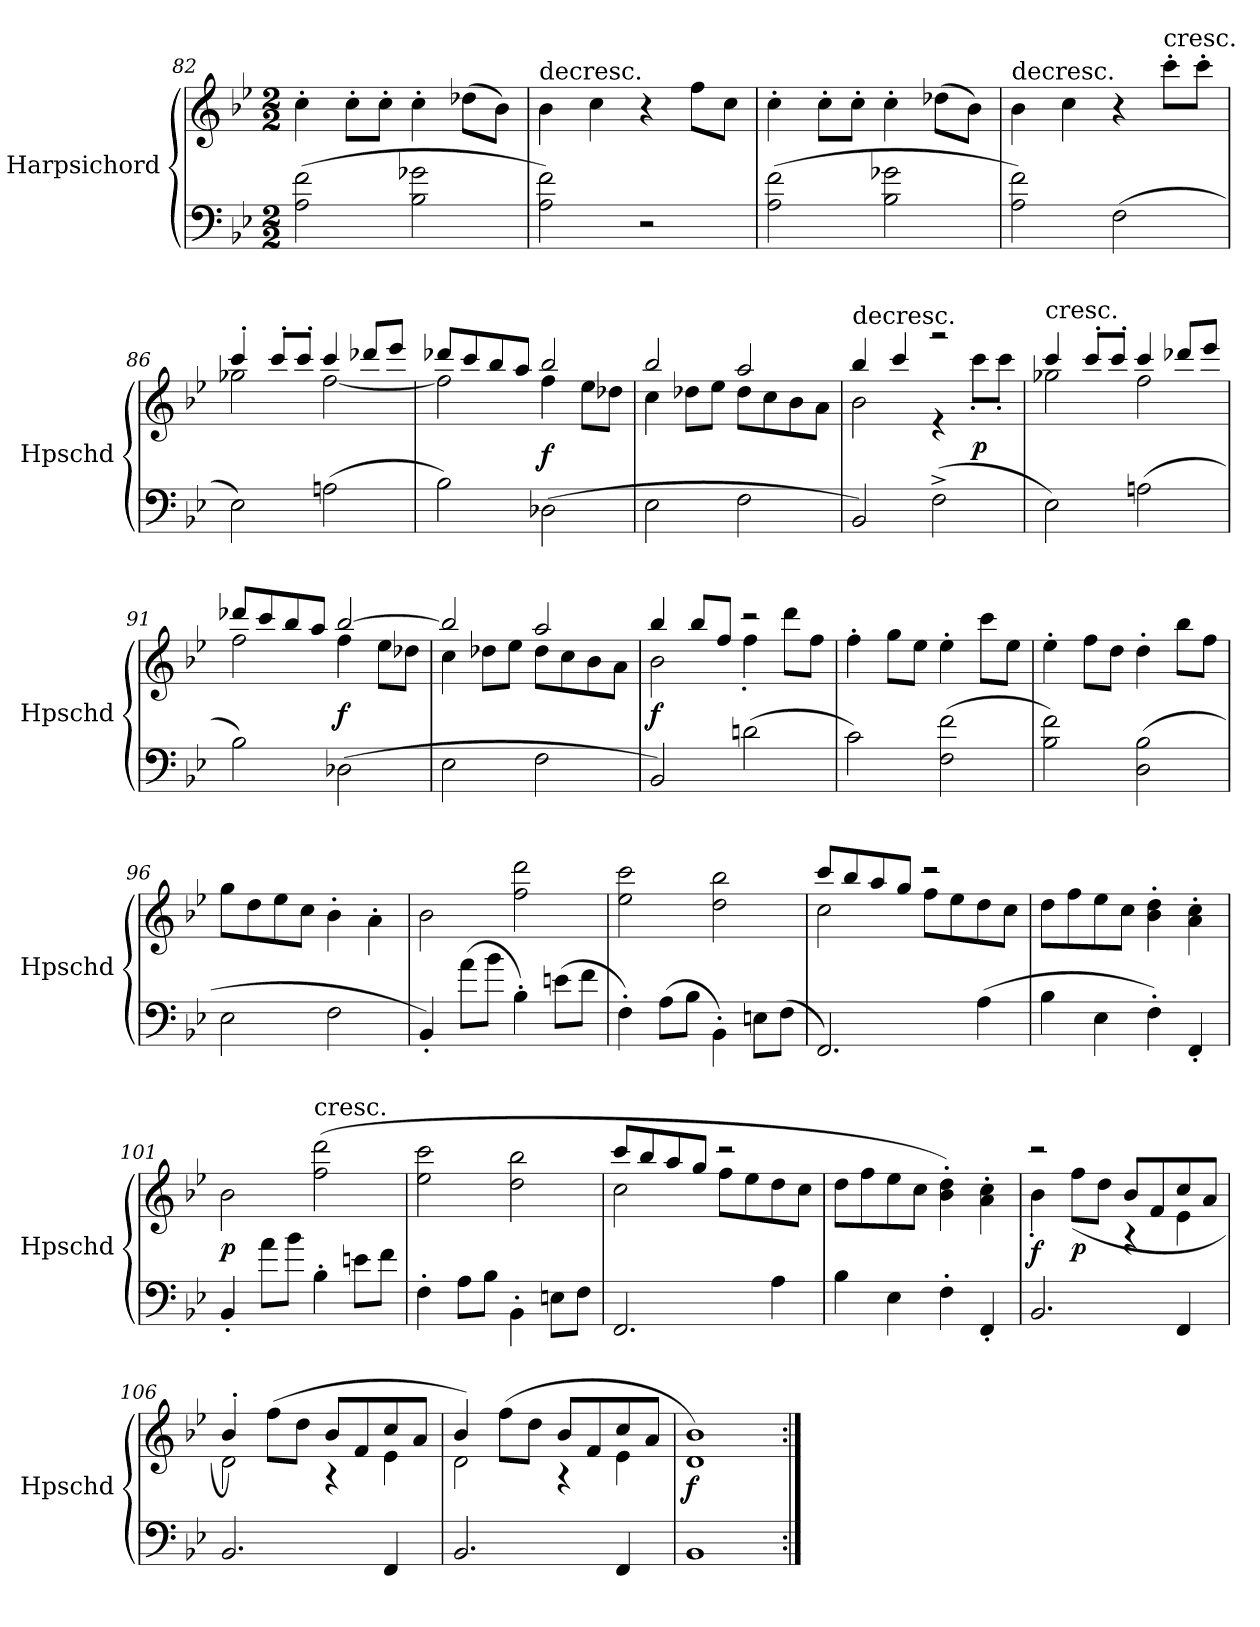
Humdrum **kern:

**kern	**kern	**dynam
*part1	*part1	*part1
*staff2	*staff1	*staff1/2
*I"Harpsichord	*	*
*I'Hpschd	*	*
*clefF4	*clefG2	*
*k[b-e-]	*k[b-e-]	*
*M2/2	*M2/2	*
=82	=82	=82
(2A\ 2f\	4cc'\	.
.	8cc'\L	.
.	8cc'\J	.
2B-\ 2g-X\	4cc'\	.
.	(8dd-X\L	.
.	8b-\J)	.
=83	=83	=83
!	!LO:TX:t=decresc.	!
2A\ 2f\)	4b-\	.
.	4cc\	.
2r	4r	.
.	8ff\L	.
.	8cc\J	.
=84	=84	=84
(2A\ 2f\	4cc'\	.
.	8cc'\L	.
.	8cc'\J	.
2B-\ 2g-X\	4cc'\	.
.	(8dd-X\L	.
.	8b-\J)	.
=85	=85	=85
!	!LO:TX:t=decresc.	!
2A\ 2f\)	4b-\	.
.	4cc\	.
(2F\	4r	.
!	!LO:TX:t=cresc.	!
.	8ccc'\L	.
.	8ccc'\J	.
=86	=86	=86
*	*^	*
2E-\)	4ccc'/	2gg-X\	.
.	8ccc'/L	.	.
.	8ccc'/J	.	.
(2An\	4ccc/	[2ff\	.
.	8ddd-X/L	.	.
.	8eee-/J	.	.
=87	=87	=87	=87
2B-\)	8ddd-X/L	2ff\]	.
.	8ccc/	.	.
.	8bb-/	.	.
.	8aa/J	.	.
(2D-X\	2bb-/	4ff\	f
.	.	8ee-\L	.
.	.	8dd-X\J	.
=88	=88	=88	=88
2E-\	2bb-/	4cc\	.
.	.	8dd-X\L	.
.	.	8ee-\J	.
2F\	2aa/	8dd-\L	.
.	.	8cc\	.
.	.	8b-\	.
.	.	8a\J	.
=89	=89	=89	=89
!	!LO:TX:t=decresc.	!	!
2BB-/)	4bb-/	2b-\	.
.	4ccc/	.	.
(2F^\	2r	4r	.
.	.	8ccc'\L	p
.	.	8ccc'\J	.
=90	=90	=90	=90
!	!LO:TX:t=cresc.	!	!
2E-\)	4ccc/	2gg-X\	.
.	8ccc'/L	.	.
.	8ccc'/J	.	.
(2An\	4ccc/	2ff\	.
.	8ddd-X/L	.	.
.	8eee-/J	.	.
=91	=91	=91	=91
2B-\)	8ddd-X/L	2ff\	.
.	8ccc/	.	.
.	8bb-/	.	.
.	8aa/J	.	.
(2D-X\	[2bb-/	4ff\	f
.	.	8ee-\L	.
.	.	8dd-X\J	.
=92	=92	=92	=92
2E-\	2bb-/]	4cc\	.
.	.	8dd-X\L	.
.	.	8ee-\J	.
2F\	2aa/	8dd-\L	.
.	.	8cc\	.
.	.	8b-\	.
.	.	8a\J	.
=93	=93	=93	=93
2BB-/)	4bb-/	2b-\	f
.	8bb-/L	.	.
.	8ff/J	.	.
(2dn\	2r	4ff'\	.
.	.	8ddd\L	.
.	.	8ff\J	.
*	*v	*v	*
=94	=94	=94
2c\)	4ff'\	.
.	8gg\L	.
.	8ee-\J	.
(2F\ 2f\	4ee-'\	.
.	8ccc\L	.
.	8ee-\J	.
=95	=95	=95
2B-\ 2f\)	4ee-'\	.
.	8ff\L	.
.	8dd\J	.
(2D\ 2B-\	4dd'\	.
.	8bb-\L	.
.	8ff\J	.
=96	=96	=96
2E-\	8gg\L	.
.	8dd\	.
.	8ee-\	.
.	8cc\J	.
2F\	4b-'\	.
.	4a'\	.
=97	=97	=97
4BB-'/)	2b-\	.
(8a\L	.	.
8b-\J	.	.
4B-'\)	2ff\ 2ddd\	.
(8en\L	.	.
8f\J	.	.
=98	=98	=98
4F'\)	2ee-\ 2ccc\	.
(8A\L	.	.
8B-\J	.	.
4BB-'\)	2dd\ 2bb-\	.
8En\L	.	.
(8F\J	.	.
=99	=99	=99
*	*^	*
2.FF/)	8ccc/L	2cc\	.
.	8bb-/	.	.
.	8aa/	.	.
.	8gg/J	.	.
.	2r	8ff\L	.
.	.	8ee-\	.
(4A\	.	8dd\	.
.	.	8cc\J	.
*	*v	*v	*
=100	=100	=100
4B-\	8dd\L	.
.	8ff\	.
4E-\	8ee-\	.
.	8cc\J	.
4F'\)	4b-'\ 4dd'\	.
4FF'/	4a'\ 4cc'\	.
=101	=101	=101
4BB-'/	2b-\	p
8a\L	.	.
8b-\J	.	.
!	!LO:TX:t=cresc.	!
4B-'\	(2ff\ 2ddd\	.
8en\L	.	.
8f\J	.	.
=102	=102	=102
4F'\	2ee-\ 2ccc\	.
8A\L	.	.
8B-\J	.	.
4BB-'\	2dd\ 2bb-\	.
8En\L	.	.
8F\J	.	.
=103	=103	=103
*	*^	*
2.FF/	8ccc/L	2cc\	.
.	8bb-/	.	.
.	8aa/	.	.
.	8gg/J	.	.
.	2r	8ff\L	.
.	.	8ee-\	.
4A\	.	8dd\	.
.	.	8cc\J	.
*	*v	*v	*
=104	=104	=104
4B-\	8dd\L	.
.	8ff\	.
4E-\	8ee-\	.
.	8cc\J	.
4F'\	4b-'\ 4dd'\)	.
4FF'/	4a'\ 4cc'\	.
=105	=105	=105
*	*^	*
2.BB-/	2r	4b-'\	f
.	.	(8ff\L	p
.	.	8dd\J	.
.	8b-/L	4r	.
.	8f/	.	.
4FF/	8cc/	4e-\	.
.	8a/J	.	.
=106	=106	=106	=106
2.BB-/	4b-'/)	2d\	.
.	(8ff\L	.	.
.	8dd\J	.	.
.	8b-/L	4r	.
.	8f/	.	.
4FF/	8cc/	4e-\	.
.	8a/J	.	.
=107	=107	=107	=107
2.BB-/	4b-/)	2d\	.
.	(8ff\L	.	.
.	8dd\J	.	.
.	8b-/L	4r	.
.	8f/	.	.
4FF/	8cc/	4e-\	.
.	8a/J	.	.
*	*v	*v	*
=108	=108	=108
1BB-	1d 1b-)	f
=:|!	=:|!	=:|!
*-	*-	*-
